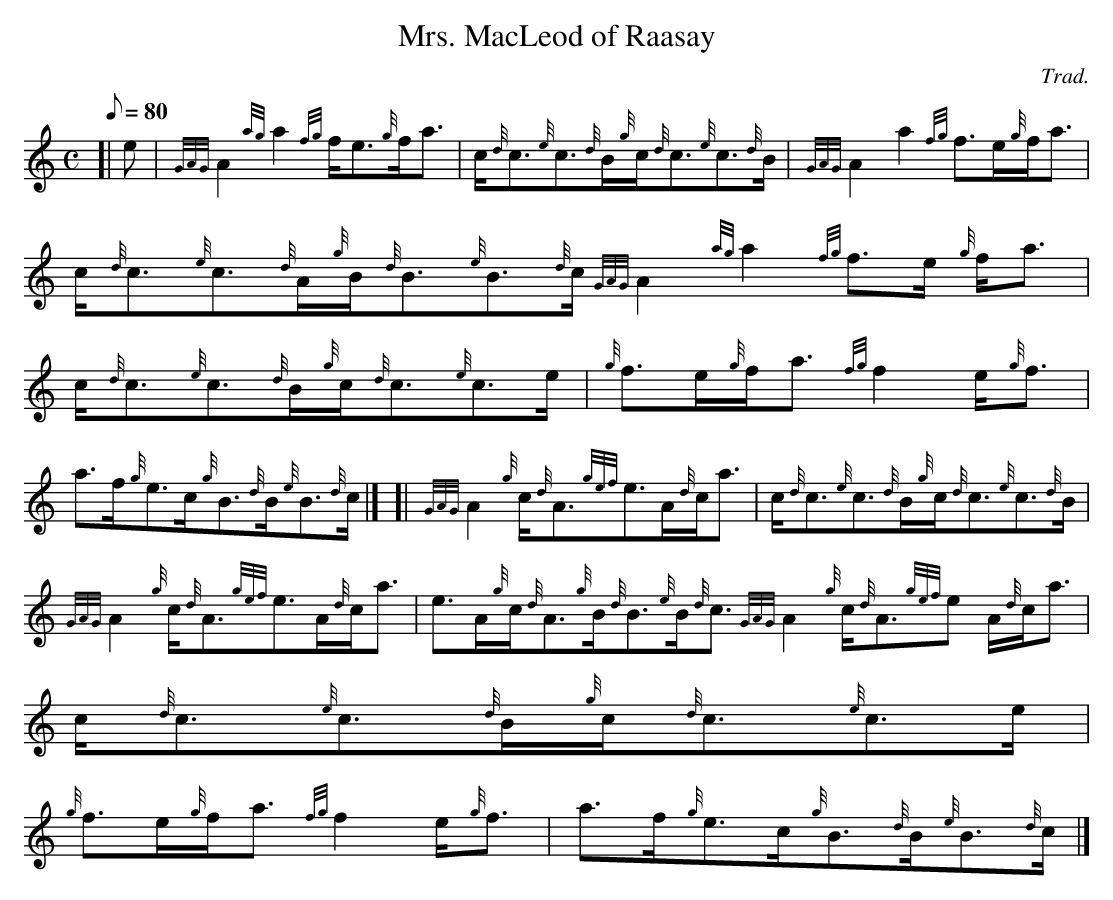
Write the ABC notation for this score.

X:1
T:Mrs. MacLeod of Raasay
M:C
L:1/8
Q:80
C:Trad.
K:HP
[| e|
{GAG}A2{ag}a2{fg}f/2e3/2{g}f/2a3/2|
c/2{d}c3/2{e}c3/2{d}B/2{g}c/2{d}c3/2{e}c3/2{d}B/2|
{GAG}A2a2{fg}f3/2e/2{g}f/2a3/2|  !
c/2{d}c3/2{e}c3/2{d}A/2{g}B/2{d}B3/2{e}B3/2{d}c/2{GAG}A2{ag}a2{fg}f3/2e/
2{g}f/2a3/2|
c/2{d}c3/2{e}c3/2{d}B/2{g}c/2{d}c3/2{e}c3/2e/2|
{g}f3/2e/2{g}f/2a3/2{fg}f2e/2{g}f3/2|  !
a3/2f/2{g}e3/2c/2{g}B3/2{d}B/2{e}B3/2{d}c/2|] [|
{GAG}A2{g}c/2{d}A3/2{gef}e3/2A/2{d}c/2a3/2|
c/2{d}c3/2{e}c3/2{d}B/2{g}c/2{d}c3/2{e}c3/2{d}B/2|  !
{GAG}A2{g}c/2{d}A3/2{gef}e3/2A/2{d}c/2a3/2|
e3/2A/2{g}c/2{d}A3/2{g}B/2{d}B3/2{e}B/2{d}c3/2{GAG}A2{g}c/2{d}A3/2{gef}e
3/2A/2{d}c/2a3/2|
c/2{d}c3/2{e}c3/2{d}B/2{g}c/2{d}c3/2{e}c3/2e/2|  !
{g}f3/2e/2{g}f/2a3/2{fg}f2e/2{g}f3/2|
a3/2f/2{g}e3/2c/2{g}B3/2{d}B/2{e}B3/2{d}c/2|]
